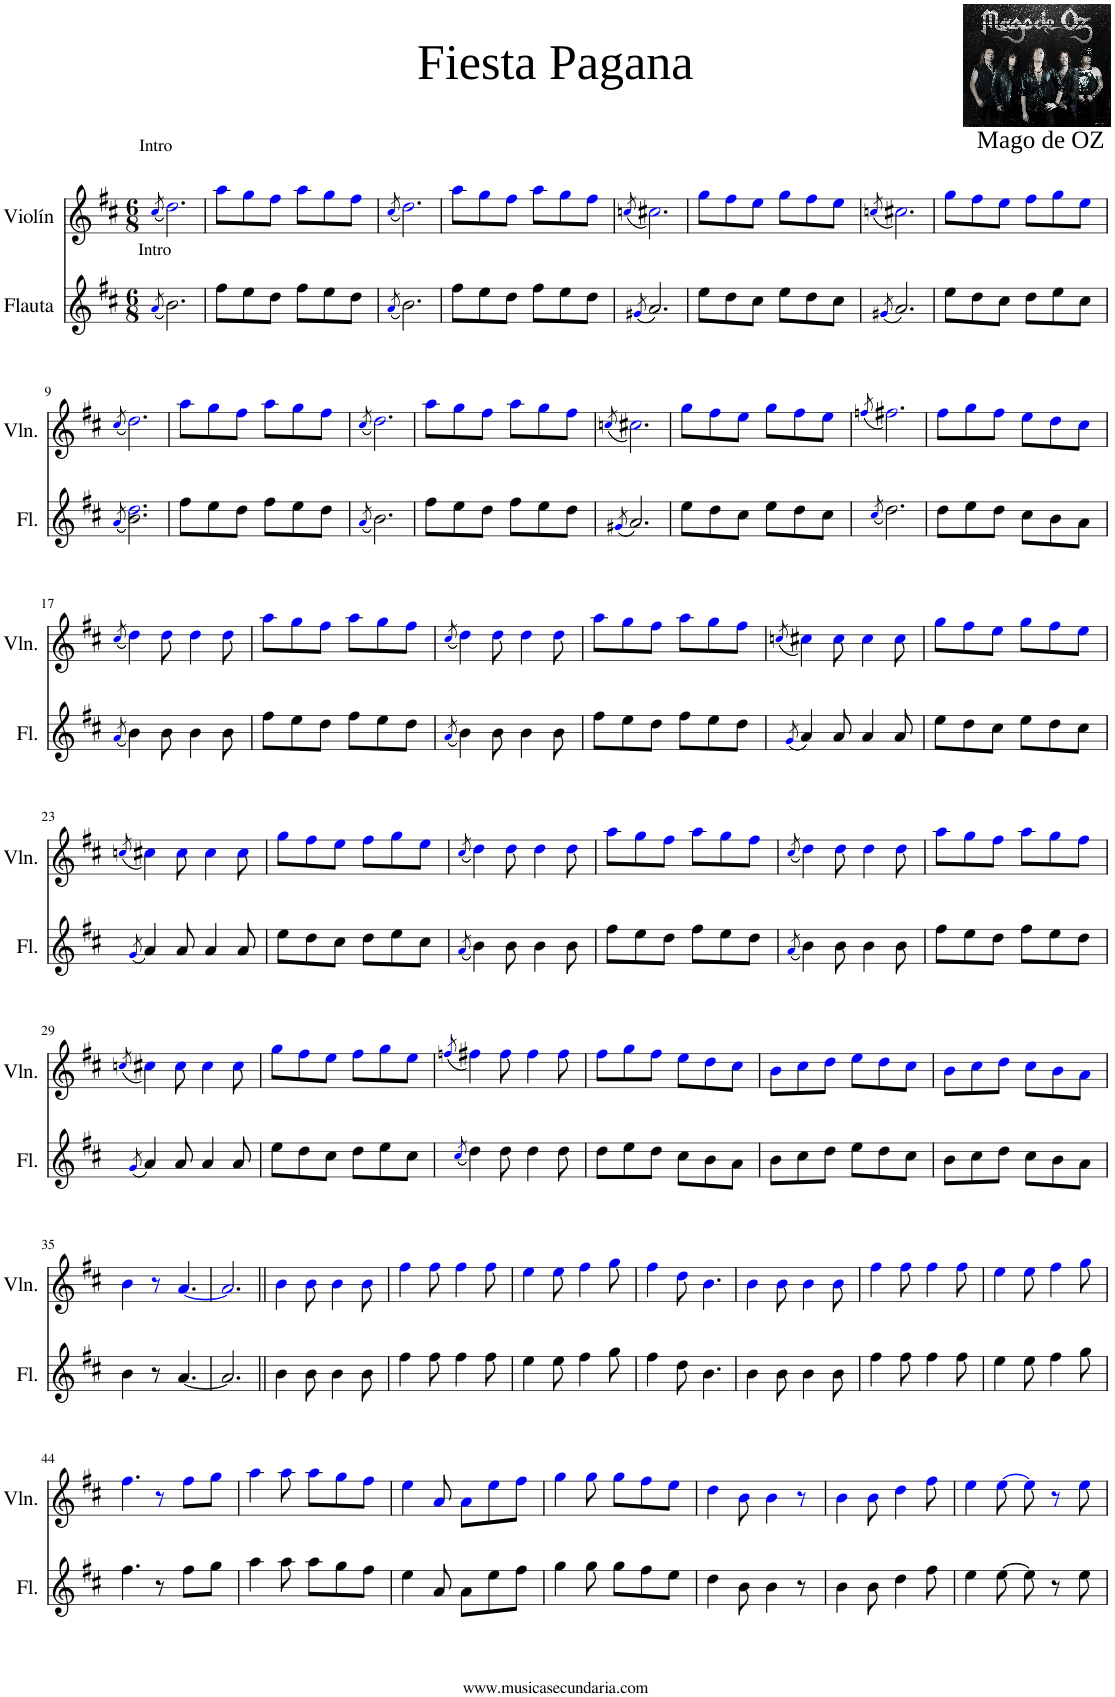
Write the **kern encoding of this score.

**kern	**kern
*part2	*part1
*staff2	*staff1
*I"Flauta	*I"Violín
*I'Fl.	*I'Vln.
*clefG2	*clefG2
*k[f#c#]	*k[f#c#]
*M6/8	*M6/8
=1	=1
(8qai/	(8qcc#i/
!	!LO:TX:a:t=Intro
!LO:TX:a:t=Intro	!
2.b\)	2.ddi\)
=2	=2
8ff#\L	8aai\L
8ee\	8ggi\
8dd\J	8ff#i\J
8ff#\L	8aai\L
8ee\	8ggi\
8dd\J	8ff#i\J
=3	=3
(8qai/	(8qcc#i/
2.b\)	2.ddi\)
=4	=4
8ff#\L	8aai\L
8ee\	8ggi\
8dd\J	8ff#i\J
8ff#\L	8aai\L
8ee\	8ggi\
8dd\J	8ff#i\J
=5	=5
(8qg#Xi/	(8qccni/
2.a/)	2.cc#Xi\)
=6	=6
8ee\L	8ggi\L
8dd\	8ff#i\
8cc#\J	8eei\J
8ee\L	8ggi\L
8dd\	8ff#i\
8cc#\J	8eei\J
=7	=7
(8qg#Xi/	(8qccni/
2.a/)	2.cc#Xi\)
=8	=8
8ee\L	8ggi\L
8dd\	8ff#i\
8cc#\J	8eei\J
8dd\L	8ff#i\L
8ee\	8ggi\
8cc#\J	8eei\J
!!LO:LB:g=z
=9	=9
(8qai/	(8qcc#i/
2.b\ 2.ddi\)	2.ddi\)
=10	=10
8ff#\L	8aai\L
8ee\	8ggi\
8dd\J	8ff#i\J
8ff#\L	8aai\L
8ee\	8ggi\
8dd\J	8ff#i\J
=11	=11
(8qai/	(8qcc#i/
2.b\)	2.ddi\)
=12	=12
8ff#\L	8aai\L
8ee\	8ggi\
8dd\J	8ff#i\J
8ff#\L	8aai\L
8ee\	8ggi\
8dd\J	8ff#i\J
=13	=13
(8qg#Xi/	(8qccni/
2.a/)	2.cc#Xi\)
=14	=14
8ee\L	8ggi\L
8dd\	8ff#i\
8cc#\J	8eei\J
8ee\L	8ggi\L
8dd\	8ff#i\
8cc#\J	8eei\J
=15	=15
(8qcc#i/	(8qffni/
2.dd\)	2.ff#Xi\)
=16	=16
8dd\L	8ff#i\L
8ee\	8ggi\
8dd\J	8ff#i\J
8cc#\L	8eei\L
8b\	8ddi\
8a\J	8cc#i\J
!!LO:LB:g=z
=17	=17
(8qai/	(8qcc#i/
4b\)	4ddi\)
8b\	8ddi\
4b\	4ddi\
8b\	8ddi\
=18	=18
8ff#\L	8aai\L
8ee\	8ggi\
8dd\J	8ff#i\J
8ff#\L	8aai\L
8ee\	8ggi\
8dd\J	8ff#i\J
=19	=19
(8qai/	(8qcc#i/
4b\)	4ddi\)
8b\	8ddi\
4b\	4ddi\
8b\	8ddi\
=20	=20
8ff#\L	8aai\L
8ee\	8ggi\
8dd\J	8ff#i\J
8ff#\L	8aai\L
8ee\	8ggi\
8dd\J	8ff#i\J
=21	=21
(8qgi/	(8qccni/
4a/)	4cc#Xi\)
8a/	8cc#i\
4a/	4cc#i\
8a/	8cc#i\
=22	=22
8ee\L	8ggi\L
8dd\	8ff#i\
8cc#\J	8eei\J
8ee\L	8ggi\L
8dd\	8ff#i\
8cc#\J	8eei\J
!!LO:LB:g=z
=23	=23
(8qgi/	(8qccni/
4a/)	4cc#Xi\)
8a/	8cc#i\
4a/	4cc#i\
8a/	8cc#i\
=24	=24
8ee\L	8ggi\L
8dd\	8ff#i\
8cc#\J	8eei\J
8dd\L	8ff#i\L
8ee\	8ggi\
8cc#\J	8eei\J
=25	=25
(8qai/	(8qcc#i/
4b\)	4ddi\)
8b\	8ddi\
4b\	4ddi\
8b\	8ddi\
=26	=26
8ff#\L	8aai\L
8ee\	8ggi\
8dd\J	8ff#i\J
8ff#\L	8aai\L
8ee\	8ggi\
8dd\J	8ff#i\J
=27	=27
(8qai/	(8qcc#i/
4b\)	4ddi\)
8b\	8ddi\
4b\	4ddi\
8b\	8ddi\
=28	=28
8ff#\L	8aai\L
8ee\	8ggi\
8dd\J	8ff#i\J
8ff#\L	8aai\L
8ee\	8ggi\
8dd\J	8ff#i\J
!!LO:LB:g=z
=29	=29
(8qgi/	(8qccni/
4a/)	4cc#Xi\)
8a/	8cc#i\
4a/	4cc#i\
8a/	8cc#i\
=30	=30
8ee\L	8ggi\L
8dd\	8ff#i\
8cc#\J	8eei\J
8dd\L	8ff#i\L
8ee\	8ggi\
8cc#\J	8eei\J
=31	=31
(8qcc#i/	(8qffni/
4dd\)	4ff#Xi\)
8dd\	8ff#i\
4dd\	4ff#i\
8dd\	8ff#i\
=32	=32
8dd\L	8ff#i\L
8ee\	8ggi\
8dd\J	8ff#i\J
8cc#\L	8eei\L
8b\	8ddi\
8a\J	8cc#i\J
=33	=33
8b\L	8bi\L
8cc#\	8cc#i\
8dd\J	8ddi\J
8ee\L	8eei\L
8dd\	8ddi\
8cc#\J	8cc#i\J
=34	=34
8b\L	8bi\L
8cc#\	8cc#i\
8dd\J	8ddi\J
8cc#\L	8cc#i\L
8b\	8bi\
8a\J	8ai\J
!!LO:LB:g=z
=35	=35
4b\	4bi\
8r	8r
[4.a/	[4.ai/
=36	=36
2.a/]	2.ai/]
=37||	=37||
4b\	4bi\
8b\	8bi\
4b\	4bi\
8b\	8bi\
=38	=38
4ff#\	4ff#i\
8ff#\	8ff#i\
4ff#\	4ff#i\
8ff#\	8ff#i\
=39	=39
4ee\	4eei\
8ee\	8eei\
4ff#\	4ff#i\
8gg\	8ggi\
=40	=40
4ff#\	4ff#i\
8dd\	8ddi\
4.b\	4.bi\
=41	=41
4b\	4bi\
8b\	8bi\
4b\	4bi\
8b\	8bi\
=42	=42
4ff#\	4ff#i\
8ff#\	8ff#i\
4ff#\	4ff#i\
8ff#\	8ff#i\
=43	=43
4ee\	4eei\
8ee\	8eei\
4ff#\	4ff#i\
8gg\	8ggi\
!!LO:LB:g=z
=44	=44
4.ff#\	4.ff#i\
8r	8r
8ff#\L	8ff#i\L
8gg\J	8ggi\J
=45	=45
4aa\	4aai\
8aa\	8aai\
8aa\L	8aai\L
8gg\	8ggi\
8ff#\J	8ff#i\J
=46	=46
4ee\	4eei\
8a/	8ai/
8a\L	8ai\L
8ee\	8eei\
8ff#\J	8ff#i\J
=47	=47
4gg\	4ggi\
8gg\	8ggi\
8gg\L	8ggi\L
8ff#\	8ff#i\
8ee\J	8eei\J
=48	=48
4dd\	4ddi\
8b\	8bi\
4b\	4bi\
8r	8r
=49	=49
4b\	4bi\
8b\	8bi\
4dd\	4ddi\
8ff#\	8ff#i\
=50	=50
4ee\	4eei\
[8ee\	[8eei\
8ee\]	8eei\]
8r	8r
8ee\	8eei\
=	=
*-	*-
